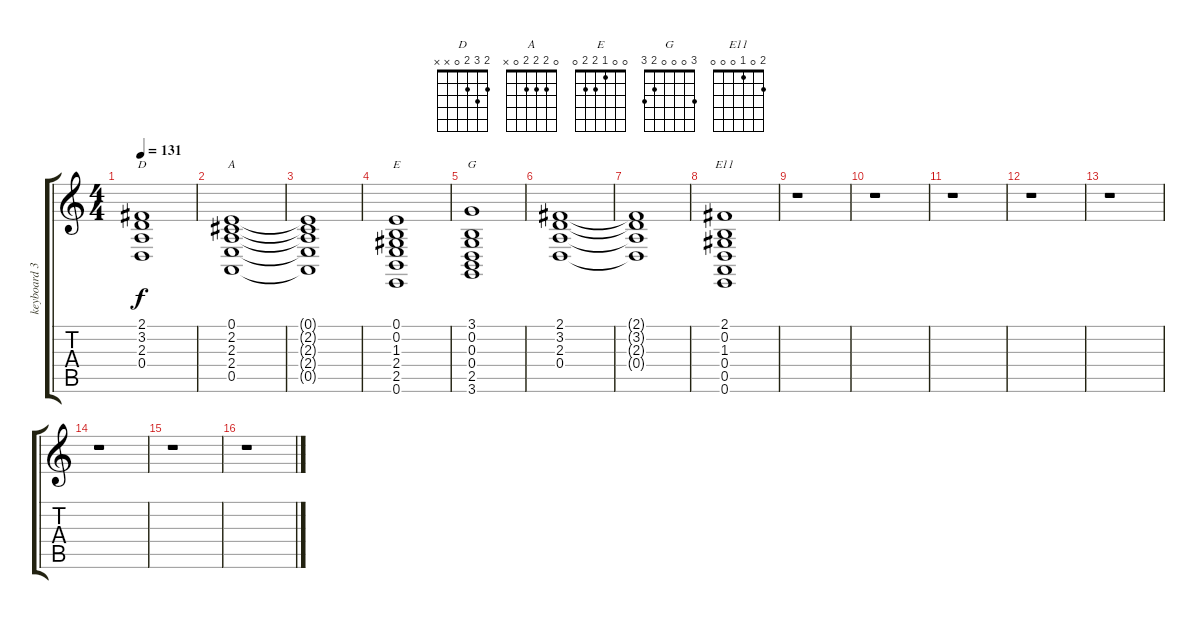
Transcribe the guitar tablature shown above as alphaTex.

\track ("keyboard 3" "keyboard 3") {instrument electricgrandpiano}
\staff {score tabs}
\tuning (E4 B3 G3 D3 A2 E2) {hide}
\chord ("D" 2 3 2 0 x x)
\chord ("A" 0 2 2 2 0 x)
\chord ("E" 0 0 1 2 2 0)
\chord ("G" 3 0 0 0 2 3)
\chord ("E11" 2 0 1 0 0 0)
\ts (4 4)
\tempo 131
\clef g2
\ks c
(2.1{t} 3.2{t} 2.3{t} 0.4{t}).1{ch "D" dy f} |
(0.1 2.2 2.3 2.4 0.5).1{ch "A"} |
(0.1{t} 2.2{t} 2.3{t} 2.4{t} 0.5{t}).1 |
(0.1 0.2 1.3 2.4 2.5 0.6).1{ch "E"} |
(3.1 0.2 0.3 0.4 2.5 3.6).1{ch "G"} |
(2.1 3.2 2.3 0.4).1 |
(2.1{t} 3.2{t} 2.3{t} 0.4{t}).1 |
(2.1 0.2 1.3 0.4 0.5 0.6).1{ch "E11"} |
r.1 |
r.1 |
r.1 |
r.1 |
r.1 |
r.1 |
r.1 |
r.1
